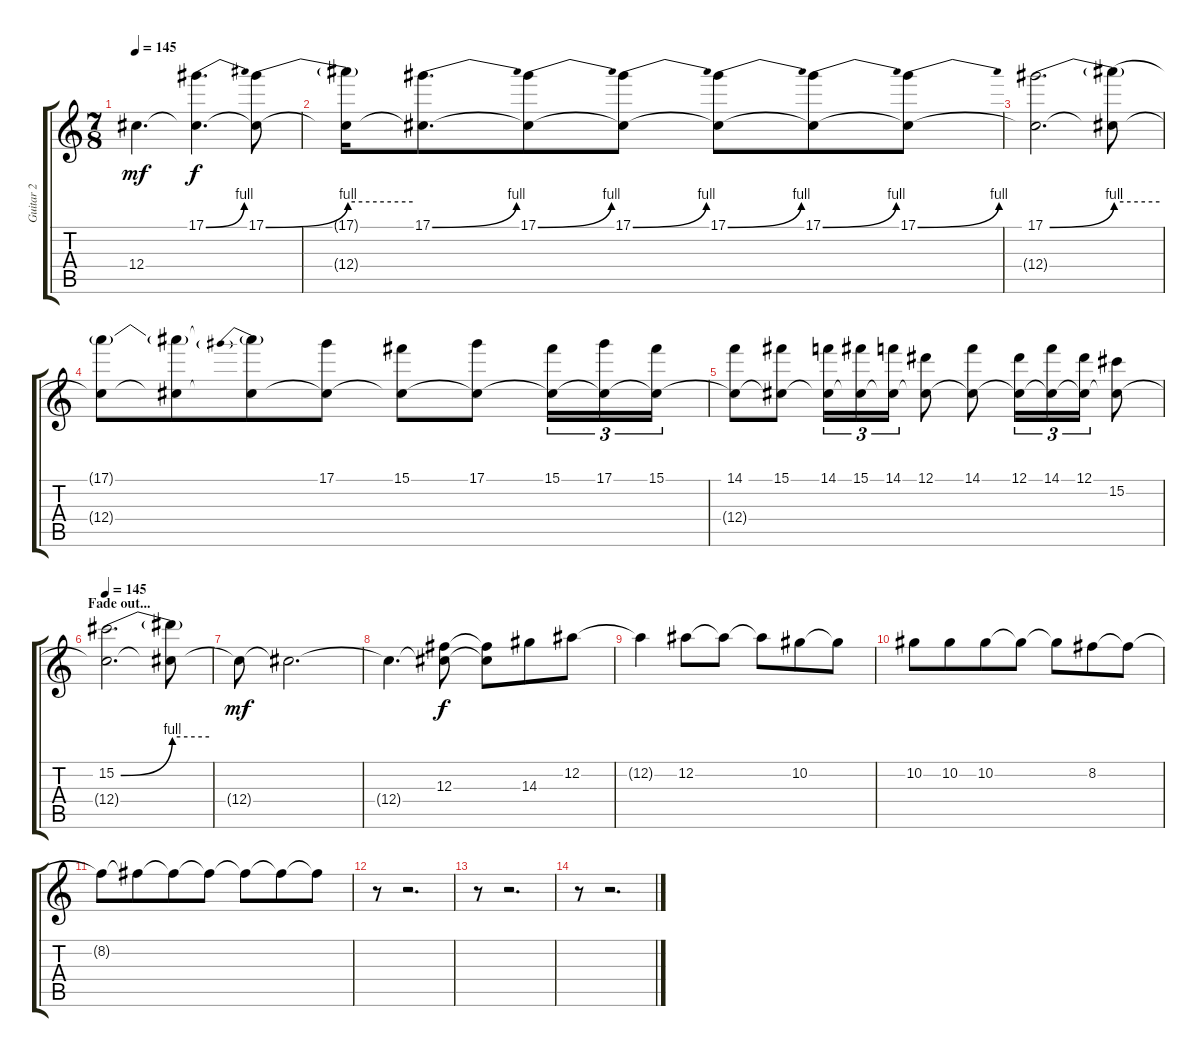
\track ("Guitar 2" "Guitar 2") {instrument overdrivenguitar}
\staff {score tabs}
\tuning (Eb4 Bb3 Gb3 Db3 Ab2 Eb2) {hide}
\ts (7 8)
\tempo 145
\clef g2
\ks c
12.4{t}.4{d dy mf} (17.1{be (bend 0 0 60 4)} 12.4{t}).4{d dy f} (17.1{be (bend 0 0 60 4)} 12.4{t}).8 |
(17.1{be (hold 0 4 60 4) t} 12.4{t}).16 (17.1{be (bend 0 0 60 4)} 12.4{t}).8{d} (17.1{be (bend 0 0 60 4)} 12.4{t}).8 (17.1{be (bend 0 0 60 4)} 12.4{t}).8 (17.1{be (bend 0 0 60 4)} 12.4{t}).8 (17.1{be (bend 0 0 60 4)} 12.4{t}).8 (17.1{be (bend 0 0 60 4)} 12.4{t}).8 |
(17.1{be (bend 0 0 60 4)} 12.4{t}).2{d} (17.1{be (hold 0 4 60 4) t} 12.4{t}).8 |
(17.1{t} 12.4{t}).8 (17.1{t} 12.4{t}).8 (17.1{be (prebend 0 4 60 4) t} 12.4{t}).8 (17.1 12.4{t}).8 (15.1 12.4{t}).8 (17.1 12.4{t}).8 (15.1 12.4{t}).16{tu (3 2)} (17.1 12.4{t}).16{tu (3 2)} (15.1 12.4{t}).16{tu (3 2)} |
(14.1 12.4{t}).8 (15.1 12.4{t}).8 (14.1 12.4{t}).16{tu (3 2)} (15.1 12.4{t}).16{tu (3 2)} (14.1 12.4{t}).16{tu (3 2)} (12.1 12.4{t}).8 (14.1 12.4{t}).8 (12.1 12.4{t}).16{tu (3 2)} (14.1 12.4{t}).16{tu (3 2)} (12.1 12.4{t}).16{tu (3 2)} (15.2 12.4{t}).8 |
\section ("" "Fade out...")
\tempo 145
(15.2{be (bend 0 0 60 4)} 12.4{t}).2{d} (15.2{be (hold 0 4 60 4) t} 12.4{t}).8 |
12.4{t}.8{dy mf} 12.4{t}.2{d} |
12.4{t}.4{d} (12.3 12.4{t}).8{dy f} (12.3{t} 12.4{t}).8 14.3.8 12.2.8 |
12.2{t}.4 12.2.8 12.2{t}.8 12.2{t}.8 10.2.8 10.2{t}.8 |
10.2.8 10.2.8 10.2.8 10.2{t}.8 10.2{t}.8 8.2.8 8.2{t}.8 |
8.2{t}.8 8.2{t}.8 8.2{t}.8 8.2{t}.8 8.2{t}.8 8.2{t}.8 8.2{t}.8 |
r.8 r.2{d} |
r.8 r.2{d} |
r.8 r.2{d}
